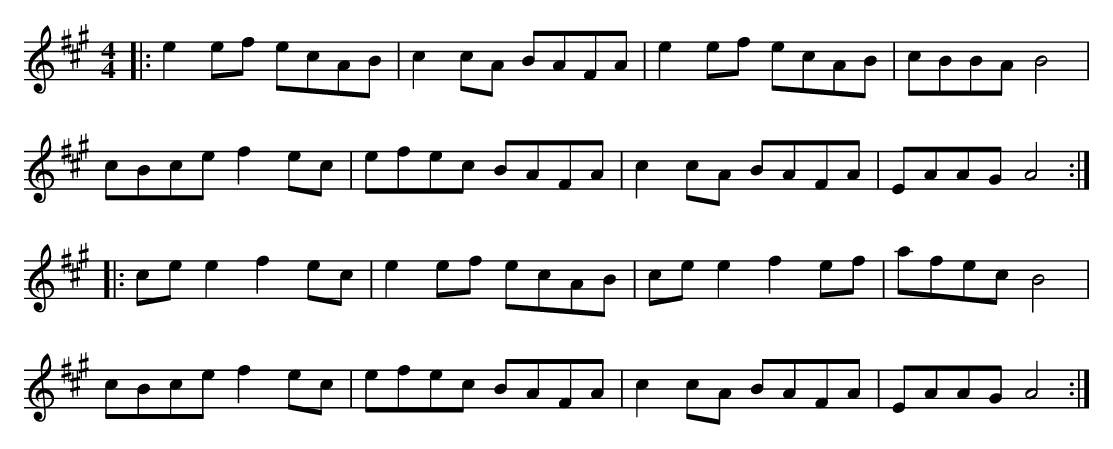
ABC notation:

X:1
M:4/4
K:A
||:e2 ef ecAB|c2 cA BAFA|e2 ef ecAB|cBBA B4|
cBce f2 ec|efec BAFA|c2 cA BAFA|EAAG A4:|
|:ce e2 f2 ec|e2 ef ecAB|ce e2 f2 ef|afec B4|
cBce f2 ec|efec BAFA|c2 cA BAFA|EAAG A4:|
